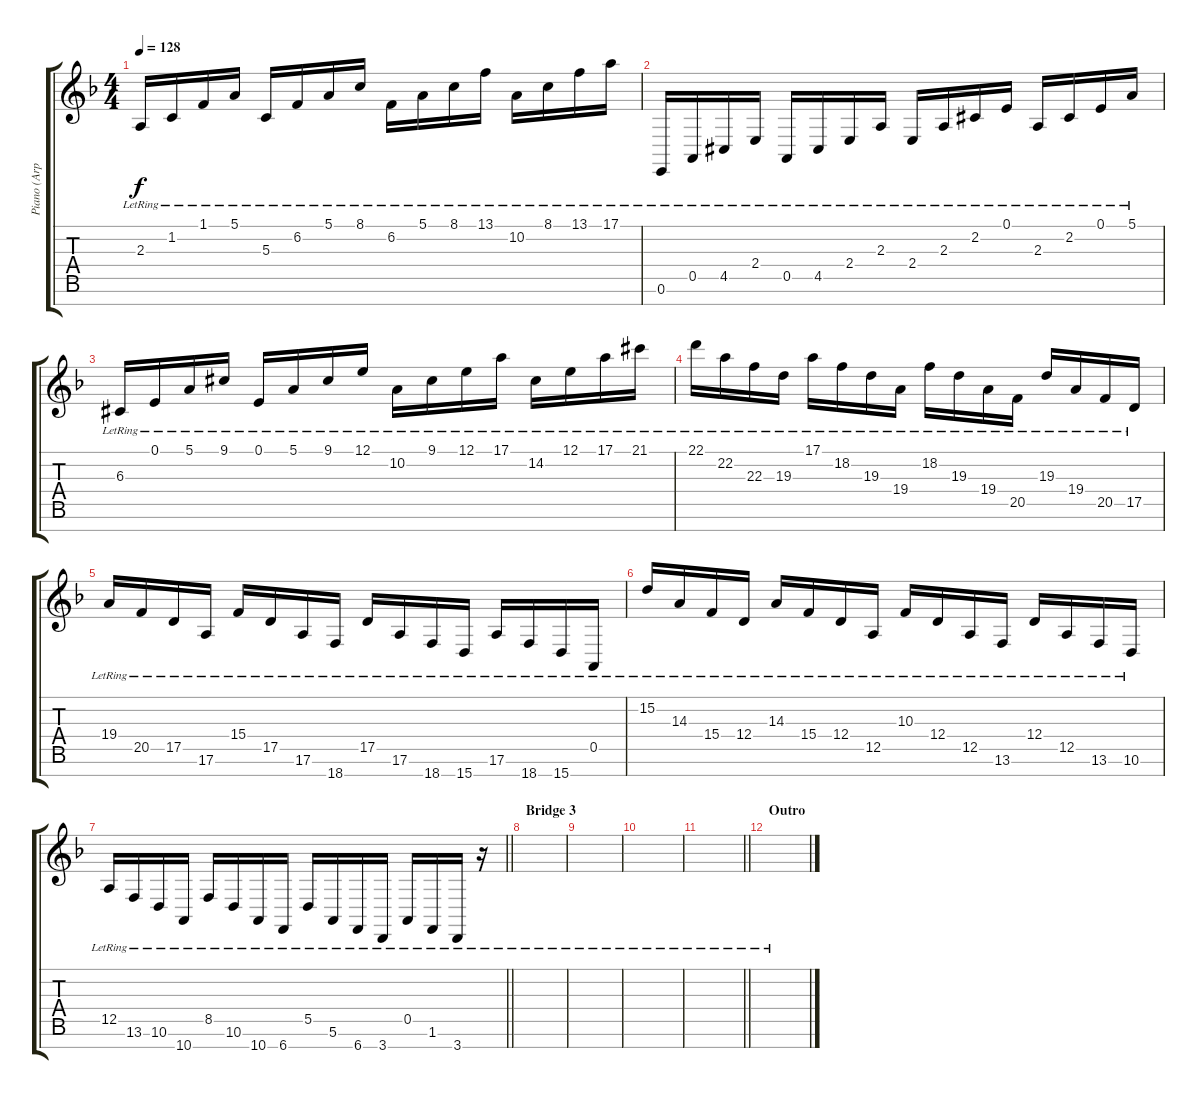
\track ("Piano (Arpeggios)" "Piano (Arp") {instrument brightacousticpiano}
\staff {score tabs}
\tuning (E4 B3 G3 D3 A2 E2 B1) {hide}
\ts (4 4)
\tempo 128
\clef g2
\ks f
2.3{lr}.16{dy f} 1.2{lr}.16 1.1{lr}.16 5.1{lr}.16 5.3{lr}.16 6.2{lr}.16 5.1{lr}.16 8.1{lr}.16 6.2{lr}.16 5.1{lr}.16 8.1{lr}.16 13.1{lr}.16 10.2{lr}.16 8.1{lr}.16 13.1{lr}.16 17.1{lr}.16 |
0.6{lr}.16 0.5{lr}.16 4.5{lr acc #}.16 2.4{lr}.16 0.5{lr}.16 4.5{lr acc #}.16 2.4{lr}.16 2.3{lr}.16 2.4{lr}.16 2.3{lr}.16 2.2{lr acc #}.16 0.1{lr}.16 2.3{lr}.16 2.2{lr acc #}.16 0.1{lr}.16 5.1{lr}.16 |
6.3{lr acc #}.16 0.1{lr}.16 5.1{lr}.16 9.1{lr acc #}.16 0.1{lr}.16 5.1{lr}.16 9.1{lr acc #}.16 12.1{lr}.16 10.2{lr}.16 9.1{lr acc #}.16 12.1{lr}.16 17.1{lr}.16 14.2{lr acc #}.16 12.1{lr}.16 17.1{lr}.16 21.1{lr acc #}.16 |
22.1{lr}.16 22.2{lr}.16 22.3{lr}.16 19.3{lr}.16 17.1{lr}.16 18.2{lr}.16 19.3{lr}.16 19.4{lr}.16 18.2{lr}.16 19.3{lr}.16 19.4{lr}.16 20.5{lr}.16 19.3{lr}.16 19.4{lr}.16 20.5{lr}.16 17.5{lr}.16 |
19.4{lr}.16 20.5{lr}.16 17.5{lr}.16 17.6{lr}.16 15.4{lr}.16 17.5{lr}.16 17.6{lr}.16 18.7{lr}.16 17.5{lr}.16 17.6{lr}.16 18.7{lr}.16 15.7{lr}.16 17.6{lr}.16 18.7{lr}.16 15.7{lr}.16 0.5{lr}.16 |
15.2{lr}.16 14.3{lr}.16 15.4{lr}.16 12.4{lr}.16 14.3{lr}.16 15.4{lr}.16 12.4{lr}.16 12.5{lr}.16 10.3{lr}.16 12.4{lr}.16 12.5{lr}.16 13.6{lr}.16 12.4{lr}.16 12.5{lr}.16 13.6{lr}.16 10.6{lr}.16 |
\barLineRight lightlight
12.5{lr}.16 13.6{lr}.16 10.6{lr}.16 10.7{lr}.16 8.5{lr}.16 10.6{lr}.16 10.7{lr}.16 6.7{lr}.16 5.5{lr}.16 5.6{lr}.16 6.7{lr}.16 3.7{lr}.16 0.5{lr}.16 1.6{lr}.16 3.7{lr}.16 r.16 |
\section ("" "Bridge 3")
|
|
|
\barLineRight lightlight
|
\section ("" "Outro")
